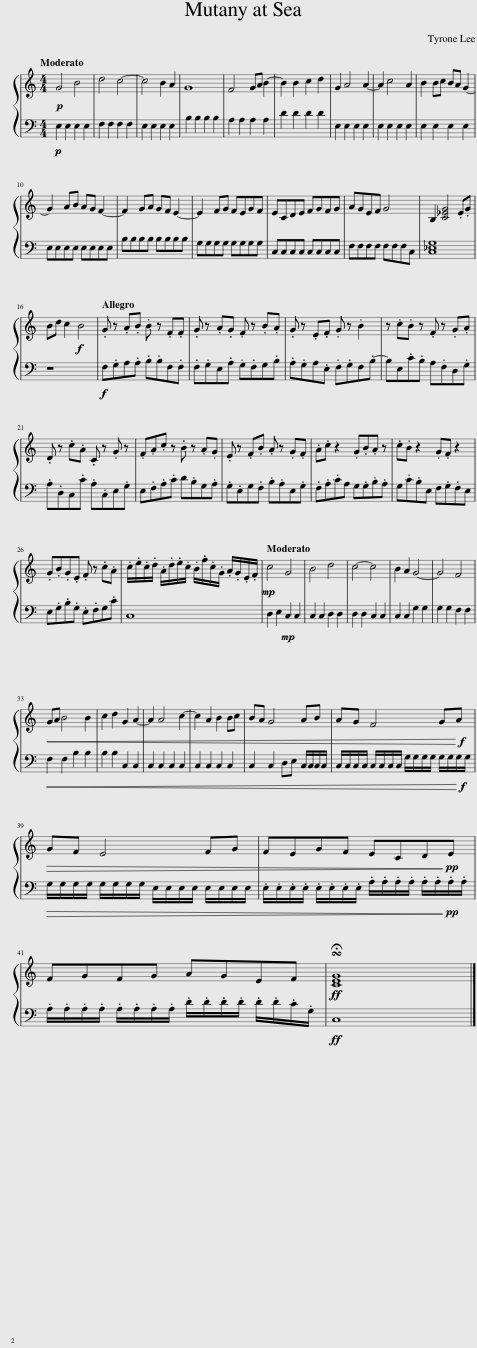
X:1
%%score { 1 | 2 }
L:1/8
Q:1/4=114
M:4/4
I:linebreak $
K:C
V:1 treble
V:2 bass
V:1
!p! G4 B4 | d4 c4- | c4 B2 A2 | G8 | F4 GA B2- | %5
 B2 B2 c2 d2 | G2 A4 A2- | A2 c4 A2 | B2 Bc BA G2- |$ G2 AB AG F2- | %10
 F2 GA GF E2- | E2 FG FEGF | ECDE FGFG | AGEF G4 | B,2 [C_EG]4 .E.G |$ %15
 Bd c2!f! B4 |[Q:1/4=144] .G z .A.B .B z .F.F | .G z .A.G .F z .B.A | .G z .E.F .G z .B2 | z .c.B z .F z .G.A |$ %20
 .D z .c.A .C z .G z | .F.A.c z .B z .A.G | .E z .F.B .A z .G.F | .A.c z2 .G.B.A z | .c.B z2 .G.F z2 |$ %25
 .G.B.G.E .F z .c.A | .c/.e/.c/.d/ .A/.d/.e/.c/ .B/.f/.c/.G/ .A/.G/.E/.F/ |!mp![Q:1/4=114] c4 G4 | B4 d4 | c4- c4 | %30
 B2 A2 G4- | G4 F4 |$!<(! GA B4 B2!<)!!f! | c2 d2 G2 A2- | A2 A4 c2- | %35
 c2 A2 B2 Bc | BA G4 AB | AG F4 GA |$!>(! GF E4 FG!>)!!pp! | FEGF ECDE |$ %40
 FGFG AGEF |!ff! !fermata!!turn![CEG]8 |] %42
V:2
!p! E,2 E,2 E,2 E,2 | F,2 F,2 F,2 F,2 | E,2 E,2 E,2 E,2 | B,2 B,2 B,2 B,2 | A,2 A,2 A,2 A,2 | %5
 D2 D2 D2 D2 | E,2 E,2 E,2 E,2 | E,2 E,2 E,2 E,2 | E,2 E,2 E,2 E,2 |$ E,E,E,E, E,E,E,E, | %10
 B,B,B,B, B,B,B,B, | G,G,G,G, G,G,G,G, | C,C,C,C, C,C,C,C, | F,F,F,F, F,F,F,C, | [C,_E,G,]8 |$ %15
 z8 |!f! F,.G,A,.A, .B,.B,F,.F, | .F,.G,E,.A, .G,.F,G,.B, | .A,.G,A,.E, .F,.G,F,.B,- | B,E,.C.B, A,.F,D,.G, |$ %20
 .A,.D,C,.C .A,.C,E,.G, | E,.F,.A,.C D.B,G,.A, | .G,.E,G,.F, .B,.A,E,.G, | .F,.A,.CA, G,.G,.B,.A, | G,.C.B,E, F,.G,.F,E, |$ %25
 E,.G,.B,.G, .E,.F,G,.C | C,8 | D,2 E,2!mp! C,2 C,2 | C,2 C,2 D,2 D,2 | D,2 D,2 C,2 C,2 | %30
 C,2 C,2 G,2 G,2 | G,2 G,2 F,2 F,2 |$!<(! F,2 F,2 B,2 B,2!<)!!f! | B,2 B,2 C,2 C,2 | C,2 C,2 C,2 C,2 | %35
 C,2 C,2 C,2 C,2 | C,2 C,2 D,E, C,/C,/C,/C,/ | C,/C,/C,/C,/ C,/C,/C,/C,/ G,/G,/G,/G,/ G,/G,/G,/G,/ |$!>(! G,/G,/G,/G,/ G,/G,/G,/G,/ E,/E,/E,/E,/ E,/E,/E,/E,/!>)!!pp! | .E,/.E,/.E,/.E,/ .E,/.E,/.E,/.E,/ .A,/.A,/.A,/.A,/ .A,/.A,/.A,/.A,/ |$ %40
 .A,/.A,/.A,/.A,/ .A,/.A,/.A,/.A,/ .D/.D/.D/.D/ .D/.D/.C/.G,/ |!ff! C,8 |] %42
